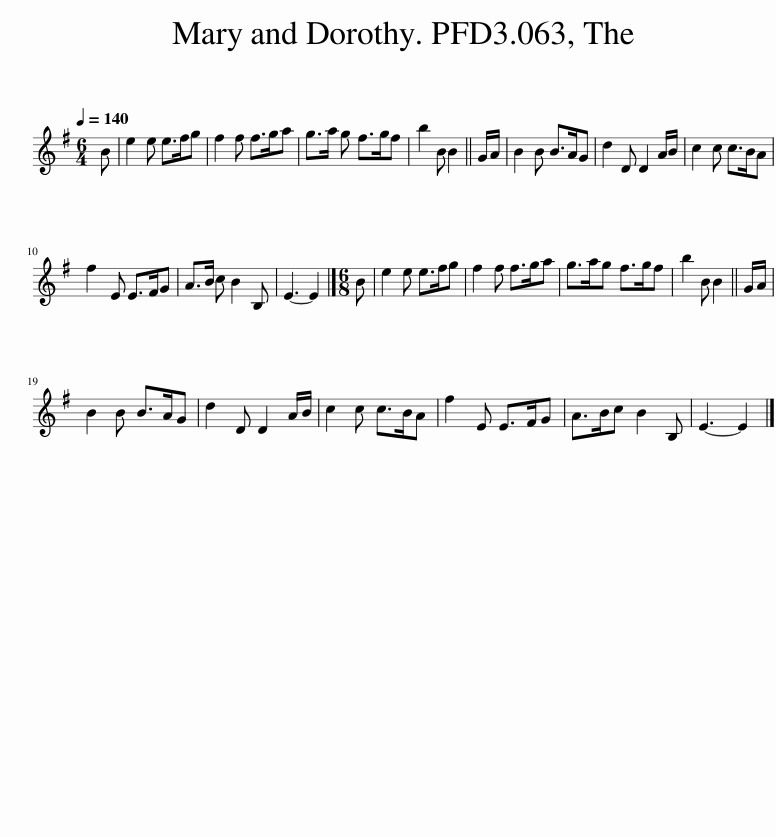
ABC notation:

X:1
L:1/8
Q:1/4=140
M:6/4
I:linebreak $
K:Emin
V:1 treble
V:1
 B | e2 e e>fg | f2 f f>ga | g>a g f>gf | b2 B B2 || %5
 G/A/ | B2 B B>AG | d2 D D2 A/B/ | c2 c c>BA |$ f2 E E>FG | %10
 A>B c B2 B, | E3- E2 |][M:6/8] B | e2 e e>fg | f2 f f>ga | %15
 g>ag f>gf | b2 B B2 || G/A/ |$ B2 B B>AG | d2 D D2 A/B/ | %20
 c2 c c>BA | f2 E E>FG | A>Bc B2 B, | E3- E2 |] %24
